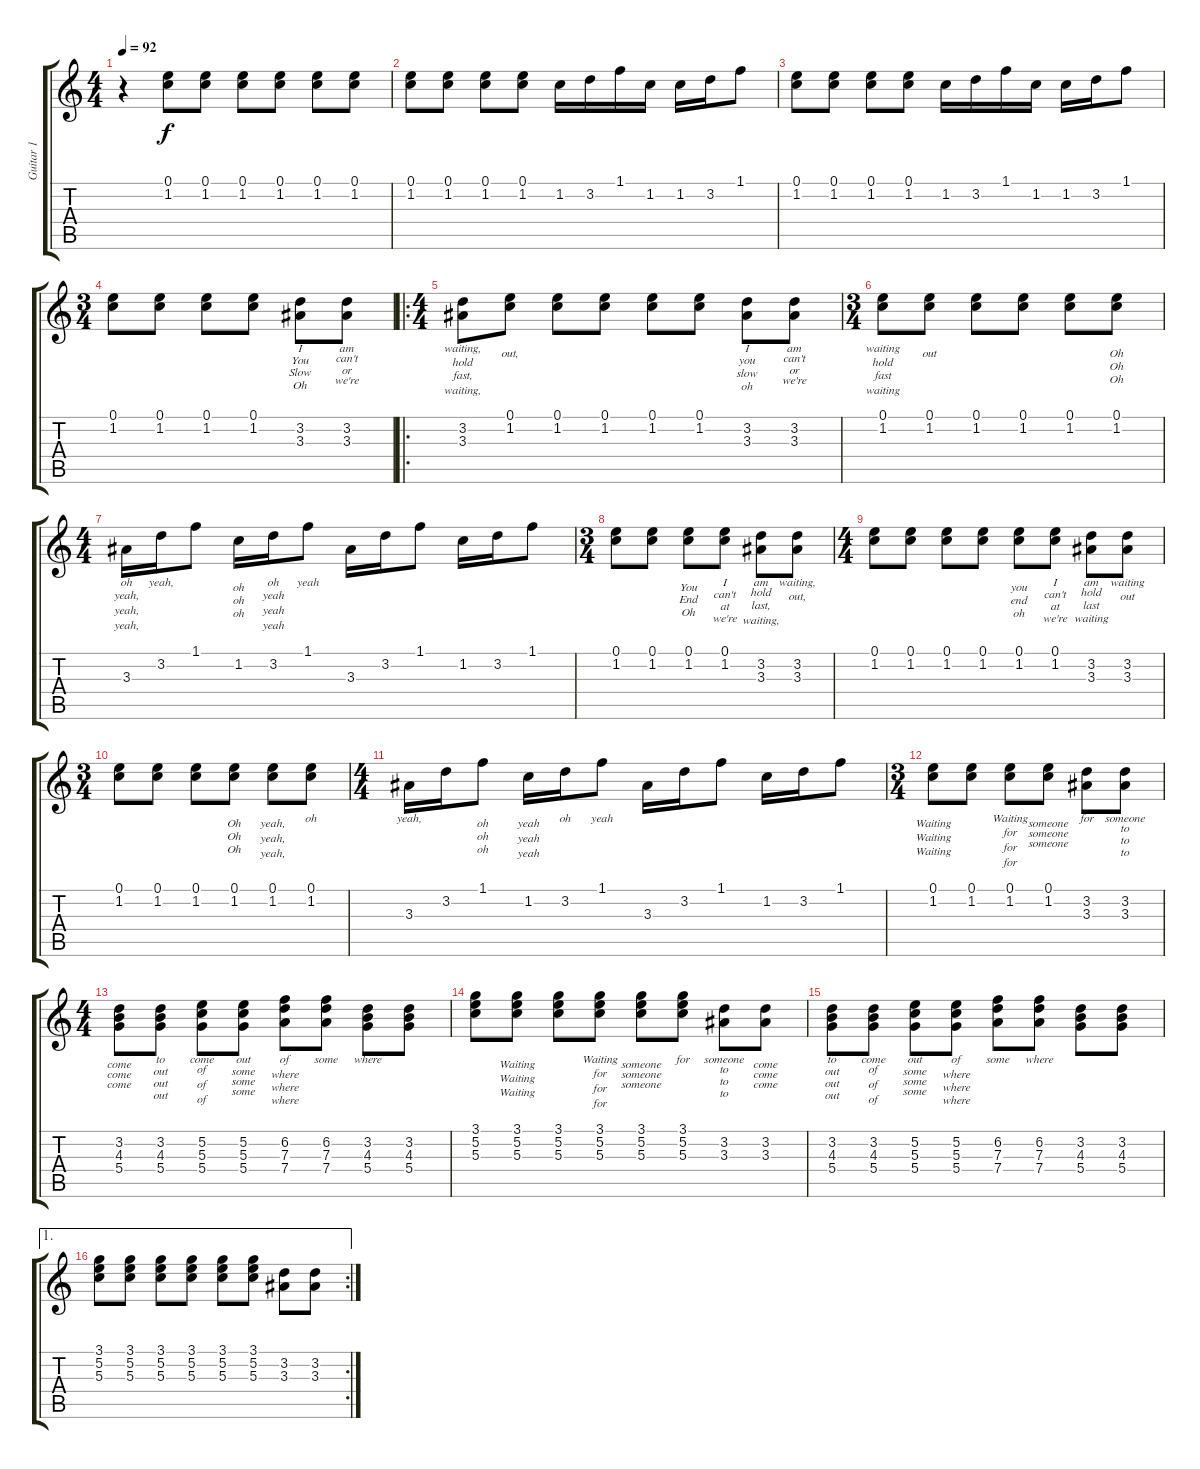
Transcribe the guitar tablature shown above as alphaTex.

\track ("Guitar 1" "Guitar 1") {instrument acousticguitarsteel}
\staff {score tabs}
\tuning (E4 B3 G3 D3 A2 E2) {hide}
\ts (4 4)
\tempo 92
\clef g2
\ks c
r.4{dy f instrument acousticguitarsteel} (0.1 1.2).8{lyrics (0 "") lyrics (1 "") lyrics (2 "") lyrics (3 "") lyrics (4 "")} (0.1 1.2).8{lyrics (0 "") lyrics (1 "") lyrics (2 "") lyrics (3 "") lyrics (4 "")} (0.1 1.2).8{lyrics (0 "") lyrics (1 "") lyrics (2 "") lyrics (3 "") lyrics (4 "")} (0.1 1.2).8{lyrics (0 "") lyrics (1 "") lyrics (2 "") lyrics (3 "") lyrics (4 "")} (0.1 1.2).8{lyrics (0 "") lyrics (1 "") lyrics (2 "") lyrics (3 "") lyrics (4 "")} (0.1 1.2).8{lyrics (0 "") lyrics (1 "") lyrics (2 "") lyrics (3 "") lyrics (4 "")} |
(0.1 1.2).8{lyrics (0 "") lyrics (1 "") lyrics (2 "") lyrics (3 "") lyrics (4 "")} (0.1 1.2).8{lyrics (0 "") lyrics (1 "") lyrics (2 "") lyrics (3 "") lyrics (4 "")} (0.1 1.2).8{lyrics (0 "") lyrics (1 "") lyrics (2 "") lyrics (3 "") lyrics (4 "")} (0.1 1.2).8{lyrics (0 "") lyrics (1 "") lyrics (2 "") lyrics (3 "") lyrics (4 "")} 1.2.16{lyrics (0 "") lyrics (1 "") lyrics (2 "") lyrics (3 "") lyrics (4 "")} 3.2.16{lyrics (0 "") lyrics (1 "") lyrics (2 "") lyrics (3 "") lyrics (4 "")} 1.1.16{lyrics (0 "") lyrics (1 "") lyrics (2 "") lyrics (3 "") lyrics (4 "")} 1.2.16{lyrics (0 "") lyrics (1 "") lyrics (2 "") lyrics (3 "") lyrics (4 "")} 1.2.16{lyrics (0 "") lyrics (1 "") lyrics (2 "") lyrics (3 "") lyrics (4 "")} 3.2.16{lyrics (0 "") lyrics (1 "") lyrics (2 "") lyrics (3 "") lyrics (4 "")} 1.1.8{lyrics (0 "") lyrics (1 "") lyrics (2 "") lyrics (3 "") lyrics (4 "")} |
(0.1 1.2).8{lyrics (0 "") lyrics (1 "") lyrics (2 "") lyrics (3 "") lyrics (4 "")} (0.1 1.2).8{lyrics (0 "") lyrics (1 "") lyrics (2 "") lyrics (3 "") lyrics (4 "")} (0.1 1.2).8{lyrics (0 "") lyrics (1 "") lyrics (2 "") lyrics (3 "") lyrics (4 "")} (0.1 1.2).8{lyrics (0 "") lyrics (1 "") lyrics (2 "") lyrics (3 "") lyrics (4 "")} 1.2.16{lyrics (0 "") lyrics (1 "") lyrics (2 "") lyrics (3 "") lyrics (4 "")} 3.2.16{lyrics (0 "") lyrics (1 "") lyrics (2 "") lyrics (3 "") lyrics (4 "")} 1.1.16{lyrics (0 "") lyrics (1 "") lyrics (2 "") lyrics (3 "") lyrics (4 "")} 1.2.16{lyrics (0 "") lyrics (1 "") lyrics (2 "") lyrics (3 "") lyrics (4 "")} 1.2.16{lyrics (0 "") lyrics (1 "") lyrics (2 "") lyrics (3 "") lyrics (4 "")} 3.2.16{lyrics (0 "") lyrics (1 "") lyrics (2 "") lyrics (3 "") lyrics (4 "")} 1.1.8{lyrics (0 "") lyrics (1 "") lyrics (2 "") lyrics (3 "") lyrics (4 "")} |
\ts (3 4)
(0.1 1.2).8{lyrics (0 "") lyrics (1 "") lyrics (2 "") lyrics (3 "") lyrics (4 "")} (0.1 1.2).8{lyrics (0 "") lyrics (1 "") lyrics (2 "") lyrics (3 "") lyrics (4 "")} (0.1 1.2).8{lyrics (0 "") lyrics (1 "") lyrics (2 "") lyrics (3 "") lyrics (4 "")} (0.1 1.2).8{lyrics (0 "") lyrics (1 "") lyrics (2 "") lyrics (3 "") lyrics (4 "")} (3.2 3.3).8{lyrics (0 "I") lyrics (1 "You") lyrics (2 "Slow") lyrics (3 "Oh") lyrics (4 "")} (3.2 3.3).8{lyrics (0 "am") lyrics (1 "can't") lyrics (2 "or") lyrics (3 "we're") lyrics (4 "")} |
\ro
\ts (4 4)
(3.2 3.3).8{lyrics (0 "waiting,") lyrics (1 "hold") lyrics (2 "fast,") lyrics (3 "waiting,") lyrics (4 "")} (0.1 1.2).8{lyrics (0 "") lyrics (1 "out,") lyrics (2 "") lyrics (3 "") lyrics (4 "")} (0.1 1.2).8{lyrics (0 "") lyrics (1 "") lyrics (2 "") lyrics (3 "") lyrics (4 "")} (0.1 1.2).8{lyrics (0 "") lyrics (1 "") lyrics (2 "") lyrics (3 "") lyrics (4 "")} (0.1 1.2).8{lyrics (0 "") lyrics (1 "") lyrics (2 "") lyrics (3 "") lyrics (4 "")} (0.1 1.2).8{lyrics (0 "") lyrics (1 "") lyrics (2 "") lyrics (3 "") lyrics (4 "")} (3.2 3.3).8{lyrics (0 "I") lyrics (1 "you") lyrics (2 "slow") lyrics (3 "oh") lyrics (4 "")} (3.2 3.3).8{lyrics (0 "am") lyrics (1 "can't") lyrics (2 "or") lyrics (3 "we're") lyrics (4 "")} |
\ts (3 4)
(0.1 1.2).8{lyrics (0 "waiting") lyrics (1 "hold") lyrics (2 "fast") lyrics (3 "waiting") lyrics (4 "")} (0.1 1.2).8{lyrics (0 "") lyrics (1 "out") lyrics (2 "") lyrics (3 "") lyrics (4 "")} (0.1 1.2).8{lyrics (0 "") lyrics (1 "") lyrics (2 "") lyrics (3 "") lyrics (4 "")} (0.1 1.2).8{lyrics (0 "") lyrics (1 "") lyrics (2 "") lyrics (3 "") lyrics (4 "")} (0.1 1.2).8{lyrics (0 "") lyrics (1 "") lyrics (2 "") lyrics (3 "") lyrics (4 "")} (0.1 1.2).8{lyrics (0 "") lyrics (1 "Oh") lyrics (2 "Oh") lyrics (3 "Oh") lyrics (4 "")} |
\ts (4 4)
3.3.16{lyrics (0 "oh") lyrics (1 "yeah,") lyrics (2 "yeah,") lyrics (3 "yeah,") lyrics (4 "")} 3.2.16{lyrics (0 "yeah,") lyrics (1 "") lyrics (2 "") lyrics (3 "") lyrics (4 "")} 1.1.8{lyrics (0 "") lyrics (1 "") lyrics (2 "") lyrics (3 "") lyrics (4 "")} 1.2.16{lyrics (0 "") lyrics (1 "oh") lyrics (2 "oh") lyrics (3 "oh") lyrics (4 "")} 3.2.16{lyrics (0 "oh") lyrics (1 "yeah") lyrics (2 "yeah") lyrics (3 "yeah") lyrics (4 "")} 1.1.8{lyrics (0 "yeah") lyrics (1 "") lyrics (2 "") lyrics (3 "") lyrics (4 "")} 3.3.16{lyrics (0 "") lyrics (1 "") lyrics (2 "") lyrics (3 "") lyrics (4 "")} 3.2.16{lyrics (0 "") lyrics (1 "") lyrics (2 "") lyrics (3 "") lyrics (4 "")} 1.1.8{lyrics (0 "") lyrics (1 "") lyrics (2 "") lyrics (3 "") lyrics (4 "")} 1.2.16{lyrics (0 "") lyrics (1 "") lyrics (2 "") lyrics (3 "") lyrics (4 "")} 3.2.16{lyrics (0 "") lyrics (1 "") lyrics (2 "") lyrics (3 "") lyrics (4 "")} 1.1.8{lyrics (0 "") lyrics (1 "") lyrics (2 "") lyrics (3 "") lyrics (4 "")} |
\ts (3 4)
(0.1 1.2).8{lyrics (0 "") lyrics (1 "") lyrics (2 "") lyrics (3 "") lyrics (4 "")} (0.1 1.2).8{lyrics (0 "") lyrics (1 "") lyrics (2 "") lyrics (3 "") lyrics (4 "")} (0.1 1.2).8{lyrics (0 "") lyrics (1 "You") lyrics (2 "End") lyrics (3 "Oh") lyrics (4 "")} (0.1 1.2).8{lyrics (0 "I") lyrics (1 "can't") lyrics (2 "at") lyrics (3 "we're") lyrics (4 "")} (3.2 3.3).8{lyrics (0 "am") lyrics (1 "hold") lyrics (2 "last,") lyrics (3 "waiting,") lyrics (4 "")} (3.2 3.3).8{lyrics (0 "waiting,") lyrics (1 "out,") lyrics (2 "") lyrics (3 "") lyrics (4 "")} |
\ts (4 4)
(0.1 1.2).8{lyrics (0 "") lyrics (1 "") lyrics (2 "") lyrics (3 "") lyrics (4 "")} (0.1 1.2).8{lyrics (0 "") lyrics (1 "") lyrics (2 "") lyrics (3 "") lyrics (4 "")} (0.1 1.2).8{lyrics (0 "") lyrics (1 "") lyrics (2 "") lyrics (3 "") lyrics (4 "")} (0.1 1.2).8{lyrics (0 "") lyrics (1 "") lyrics (2 "") lyrics (3 "") lyrics (4 "")} (0.1 1.2).8{lyrics (0 "") lyrics (1 "you") lyrics (2 "end") lyrics (3 "oh") lyrics (4 "")} (0.1 1.2).8{lyrics (0 "I") lyrics (1 "can't") lyrics (2 "at") lyrics (3 "we're") lyrics (4 "")} (3.2 3.3).8{lyrics (0 "am") lyrics (1 "hold") lyrics (2 "last") lyrics (3 "waiting") lyrics (4 "")} (3.2 3.3).8{lyrics (0 "waiting") lyrics (1 "out") lyrics (2 "") lyrics (3 "") lyrics (4 "")} |
\ts (3 4)
(0.1 1.2).8{lyrics (0 "") lyrics (1 "") lyrics (2 "") lyrics (3 "") lyrics (4 "")} (0.1 1.2).8{lyrics (0 "") lyrics (1 "") lyrics (2 "") lyrics (3 "") lyrics (4 "")} (0.1 1.2).8{lyrics (0 "") lyrics (1 "") lyrics (2 "") lyrics (3 "") lyrics (4 "")} (0.1 1.2).8{lyrics (0 "") lyrics (1 "Oh") lyrics (2 "Oh") lyrics (3 "Oh") lyrics (4 "")} (0.1 1.2).8{lyrics (0 "") lyrics (1 "yeah,") lyrics (2 "yeah,") lyrics (3 "yeah,") lyrics (4 "")} (0.1 1.2).8{lyrics (0 "oh") lyrics (1 "") lyrics (2 "") lyrics (3 "") lyrics (4 "")} |
\ts (4 4)
3.3.16{lyrics (0 "yeah,") lyrics (1 "") lyrics (2 "") lyrics (3 "") lyrics (4 "")} 3.2.16{lyrics (0 "") lyrics (1 "") lyrics (2 "") lyrics (3 "") lyrics (4 "")} 1.1.8{lyrics (0 "") lyrics (1 "oh") lyrics (2 "oh") lyrics (3 "oh") lyrics (4 "")} 1.2.16{lyrics (0 "") lyrics (1 "yeah") lyrics (2 "yeah") lyrics (3 "yeah") lyrics (4 "")} 3.2.16{lyrics (0 "oh") lyrics (1 "") lyrics (2 "") lyrics (3 "") lyrics (4 "")} 1.1.8{lyrics (0 "yeah") lyrics (1 "") lyrics (2 "") lyrics (3 "") lyrics (4 "")} 3.3.16{lyrics (0 "") lyrics (1 "") lyrics (2 "") lyrics (3 "") lyrics (4 "")} 3.2.16{lyrics (0 "") lyrics (1 "") lyrics (2 "") lyrics (3 "") lyrics (4 "")} 1.1.8{lyrics (0 "") lyrics (1 "") lyrics (2 "") lyrics (3 "") lyrics (4 "")} 1.2.16{lyrics (0 "") lyrics (1 "") lyrics (2 "") lyrics (3 "") lyrics (4 "")} 3.2.16{lyrics (0 "") lyrics (1 "") lyrics (2 "") lyrics (3 "") lyrics (4 "")} 1.1.8{lyrics (0 "") lyrics (1 "") lyrics (2 "") lyrics (3 "") lyrics (4 "")} |
\ts (3 4)
(0.1 1.2).8{lyrics (0 "") lyrics (1 "Waiting") lyrics (2 "Waiting") lyrics (3 "Waiting") lyrics (4 "")} (0.1 1.2).8{lyrics (0 "") lyrics (1 "") lyrics (2 "") lyrics (3 "") lyrics (4 "")} (0.1 1.2).8{lyrics (0 "Waiting") lyrics (1 "for") lyrics (2 "for") lyrics (3 "for") lyrics (4 "")} (0.1 1.2).8{lyrics (0 "") lyrics (1 "someone") lyrics (2 "someone") lyrics (3 "someone") lyrics (4 "")} (3.2 3.3).8{lyrics (0 "for") lyrics (1 "") lyrics (2 "") lyrics (3 "") lyrics (4 "")} (3.2 3.3).8{lyrics (0 "someone") lyrics (1 "to") lyrics (2 "to") lyrics (3 "to") lyrics (4 "")} |
\ts (4 4)
(3.2 4.3 5.4).8{lyrics (0 "") lyrics (1 "come") lyrics (2 "come") lyrics (3 "come") lyrics (4 "")} (3.2 4.3 5.4).8{lyrics (0 "to") lyrics (1 "out") lyrics (2 "out") lyrics (3 "out") lyrics (4 "")} (5.2 5.3 5.4).8{lyrics (0 "come") lyrics (1 "of") lyrics (2 "of") lyrics (3 "of") lyrics (4 "")} (5.2 5.3 5.4).8{lyrics (0 "out") lyrics (1 "some") lyrics (2 "some") lyrics (3 "some") lyrics (4 "")} (6.2 7.3 7.4).8{lyrics (0 "of") lyrics (1 "where") lyrics (2 "where") lyrics (3 "where") lyrics (4 "")} (6.2 7.3 7.4).8{lyrics (0 "some") lyrics (1 "") lyrics (2 "") lyrics (3 "") lyrics (4 "")} (3.2 4.3 5.4).8{lyrics (0 "where") lyrics (1 "") lyrics (2 "") lyrics (3 "") lyrics (4 "")} (3.2 4.3 5.4).8{lyrics (0 "") lyrics (1 "") lyrics (2 "") lyrics (3 "") lyrics (4 "")} |
(3.1 5.2 5.3).8{lyrics (0 "") lyrics (1 "") lyrics (2 "") lyrics (3 "") lyrics (4 "")} (3.1 5.2 5.3).8{lyrics (0 "") lyrics (1 "Waiting") lyrics (2 "Waiting") lyrics (3 "Waiting") lyrics (4 "")} (3.1 5.2 5.3).8{lyrics (0 "") lyrics (1 "") lyrics (2 "") lyrics (3 "") lyrics (4 "")} (3.1 5.2 5.3).8{lyrics (0 "Waiting") lyrics (1 "for") lyrics (2 "for") lyrics (3 "for") lyrics (4 "")} (3.1 5.2 5.3).8{lyrics (0 "") lyrics (1 "someone") lyrics (2 "someone") lyrics (3 "someone") lyrics (4 "")} (3.1 5.2 5.3).8{lyrics (0 "for") lyrics (1 "") lyrics (2 "") lyrics (3 "") lyrics (4 "")} (3.2 3.3).8{lyrics (0 "someone") lyrics (1 "to") lyrics (2 "to") lyrics (3 "to") lyrics (4 "")} (3.2 3.3).8{lyrics (0 "") lyrics (1 "come") lyrics (2 "come") lyrics (3 "come") lyrics (4 "")} |
(3.2 4.3 5.4).8{lyrics (0 "to") lyrics (1 "out") lyrics (2 "out") lyrics (3 "out") lyrics (4 "")} (3.2 4.3 5.4).8{lyrics (0 "come") lyrics (1 "of") lyrics (2 "of") lyrics (3 "of") lyrics (4 "")} (5.2 5.3 5.4).8{lyrics (0 "out") lyrics (1 "some") lyrics (2 "some") lyrics (3 "some") lyrics (4 "")} (5.2 5.3 5.4).8{lyrics (0 "of") lyrics (1 "where") lyrics (2 "where") lyrics (3 "where") lyrics (4 "")} (6.2 7.3 7.4).8{lyrics (0 "some") lyrics (1 "") lyrics (2 "") lyrics (3 "") lyrics (4 "")} (6.2 7.3 7.4).8{lyrics (0 "where") lyrics (1 "") lyrics (2 "") lyrics (3 "") lyrics (4 "")} (3.2 4.3 5.4).8{lyrics (0 "") lyrics (1 "") lyrics (2 "") lyrics (3 "") lyrics (4 "")} (3.2 4.3 5.4).8{lyrics (0 "") lyrics (1 "") lyrics (2 "") lyrics (3 "") lyrics (4 "")} |
\ae 1
\rc 2
(3.1 5.2 5.3).8{lyrics (0 "") lyrics (1 "") lyrics (2 "") lyrics (3 "") lyrics (4 "")} (3.1 5.2 5.3).8{lyrics (0 "") lyrics (1 "") lyrics (2 "") lyrics (3 "") lyrics (4 "")} (3.1 5.2 5.3).8{lyrics (0 "") lyrics (1 "") lyrics (2 "") lyrics (3 "") lyrics (4 "")} (3.1 5.2 5.3).8{lyrics (0 "") lyrics (1 "") lyrics (2 "") lyrics (3 "") lyrics (4 "")} (3.1 5.2 5.3).8{lyrics (0 "") lyrics (1 "") lyrics (2 "") lyrics (3 "") lyrics (4 "")} (3.1 5.2 5.3).8{lyrics (0 "") lyrics (1 "") lyrics (2 "") lyrics (3 "") lyrics (4 "")} (3.2 3.3).8{lyrics (0 "") lyrics (1 "") lyrics (2 "") lyrics (3 "") lyrics (4 "")} (3.2 3.3).8{lyrics (0 "") lyrics (1 "") lyrics (2 "") lyrics (3 "") lyrics (4 "")}
